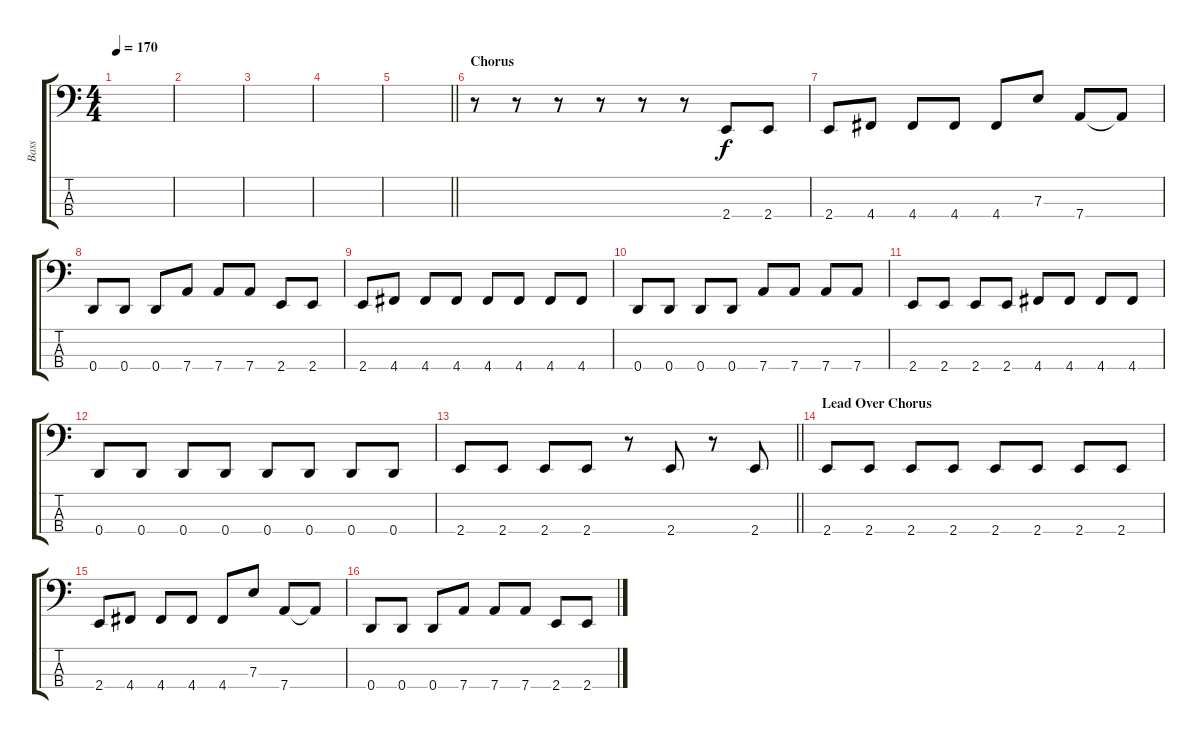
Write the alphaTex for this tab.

\track ("Bass" "Bass") {instrument electricbassfinger}
\staff {score tabs}
\tuning (G2 D2 A1 D1) {hide}
\ts (4 4)
\tempo 170
\clef f4
\ks c
|
|
|
|
\barLineRight lightlight
|
\section ("" "Chorus")
r.8 r.8 r.8 r.8 r.8 r.8 2.4.8 2.4.8 |
2.4.8 4.4.8 4.4.8 4.4.8 4.4.8 7.3.8 7.4.8 7.4{t}.8 |
0.4.8 0.4.8 0.4.8 7.4.8 7.4.8 7.4.8 2.4.8 2.4.8 |
2.4.8 4.4.8 4.4.8 4.4.8 4.4.8 4.4.8 4.4.8 4.4.8 |
0.4.8 0.4.8 0.4.8 0.4.8 7.4.8 7.4.8 7.4.8 7.4.8 |
2.4.8 2.4.8 2.4.8 2.4.8 4.4.8 4.4.8 4.4.8 4.4.8 |
0.4.8 0.4.8 0.4.8 0.4.8 0.4.8 0.4.8 0.4.8 0.4.8 |
\barLineRight lightlight
2.4.8 2.4.8 2.4.8 2.4.8 r.8 2.4.8 r.8 2.4.8 |
\section ("" "Lead Over Chorus")
2.4.8 2.4.8 2.4.8 2.4.8 2.4.8 2.4.8 2.4.8 2.4.8 |
2.4.8 4.4.8 4.4.8 4.4.8 4.4.8 7.3.8 7.4.8 7.4{t}.8 |
0.4.8 0.4.8 0.4.8 7.4.8 7.4.8 7.4.8 2.4.8 2.4.8
